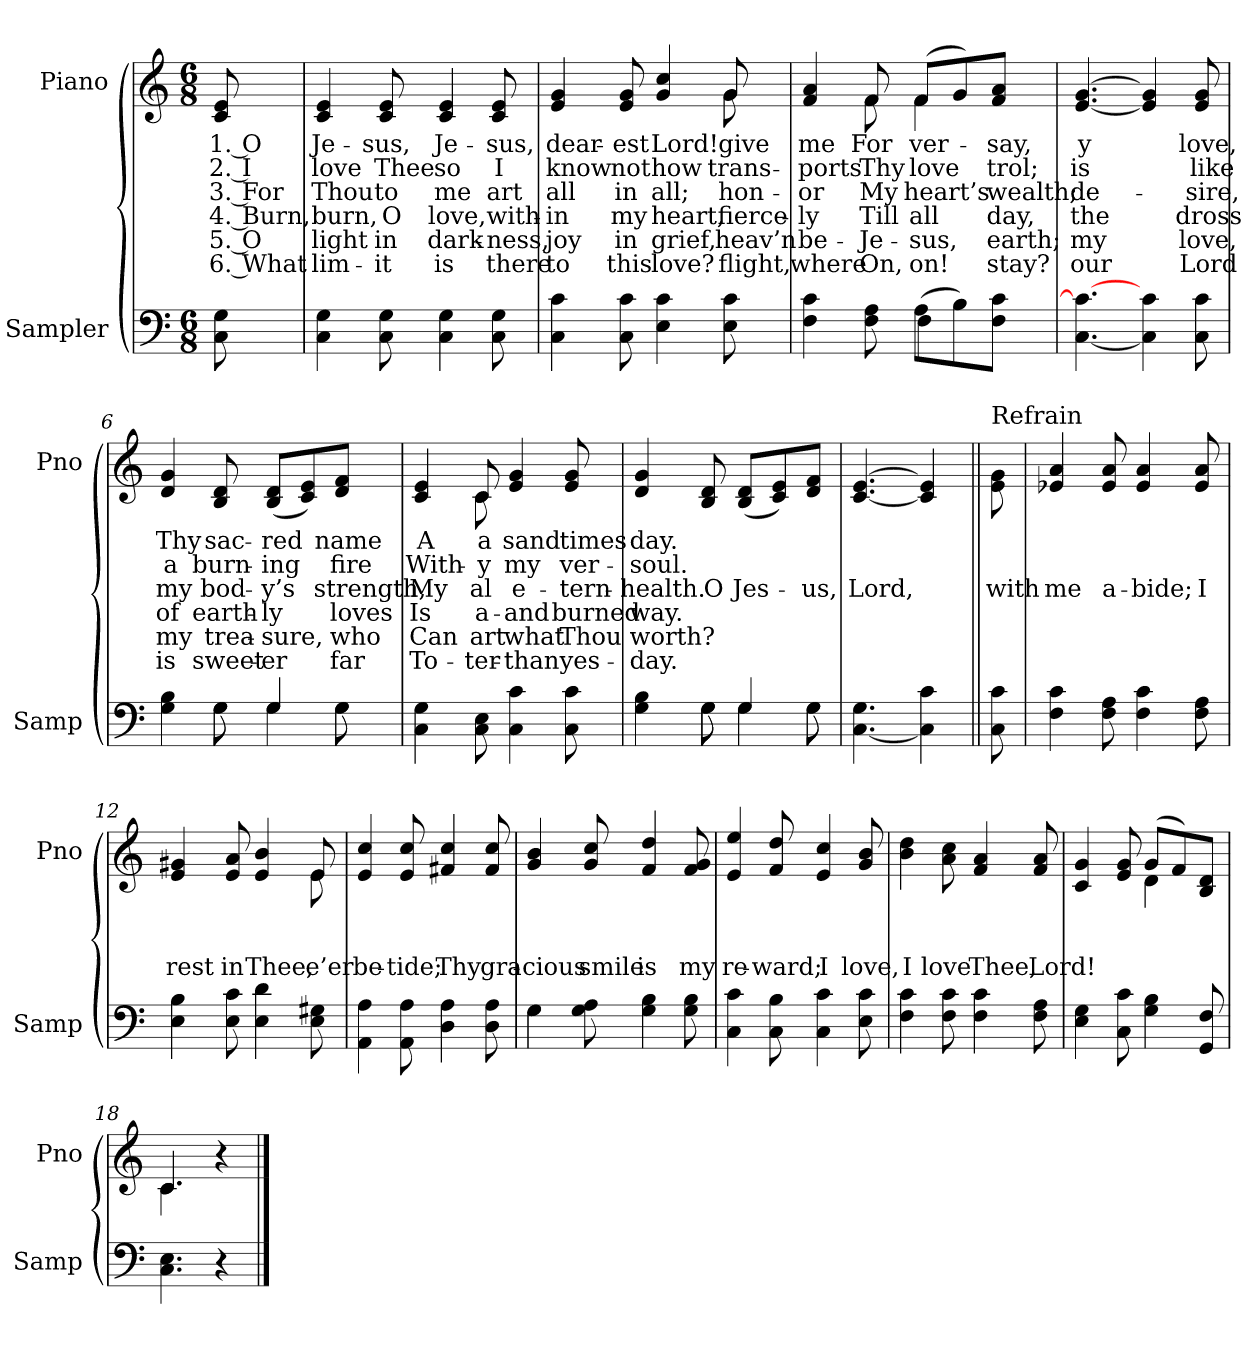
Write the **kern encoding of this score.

**kern	**kern	**text	**text	**text	**text	**text	**text
*part2	*part1	*part1	*part1	*part1	*part1	*part1	*part1
*staff2	*staff1	*staff1	*staff1	*staff1	*staff1	*staff1	*staff1
*I"Sampler	*I"Piano	*	*	*	*	*	*
*I'Samp	*I'Pno	*	*	*	*	*	*
*clefF4	*clefG2	*	*	*	*	*	*
*M6/8	*M6/8	*	*	*	*	*	*
=1	=1	=1	=1	=1	=1	=1	=1
8C 8G	8c 8e	1. O	2. I	3. For	4. Burn,	5. O	6. What
=2	=2	=2	=2	=2	=2	=2	=2
4C 4G	4c 4e	Je-	love	Thou	burn,	light	lim-
8C 8G	8c 8e	-sus,	Thee	to	O	in	-it
4C 4G	4c 4e	Je-	so	me	love,	dark-	is
8C 8G	8c 8e	-sus,	I	art	with-	-ness,	there
=3	=3	=3	=3	=3	=3	=3	=3
*	*^	*	*	*	*	*	*
4C 4c	4e 4g	8ryy	dear-	know	all	-in	joy	to
*	*v	*v	*	*	*	*	*	*
8C 8c	8e 8g	-est	not	in	my	in	this
4E 4c	4g 4cc	Lord!	how	all;	heart,	grief,	love?
*	*^	*	*	*	*	*	*
8E 8c	8g/	8g	-give	trans-	hon-	fierce-	heav’n	flight,
=4	=4	=4	=4	=4	=4	=4	=4	=4
*^	*	*	*	*	*	*	*	*
4F 4c	4.ryy	4f 4a	4ryy	me	-ports	-or	-ly	be-	where
8F 8A	.	8f/	8f	For	Thy	My	Till	Je-	On,
(8A\L	4F	(8f/L	4f	ver-	love	heart’s	all	-sus,	on!
8B\)	.	8g/)	.	.	.	.	.	.	.
8F\ 8c\J	8ryy	8f/ 8a/J	8ryy	say,	-trol;	wealth;	day,	earth;	stay?
*v	*v	*	*	*	*	*	*	*	*
*	*v	*v	*	*	*	*	*	*
=5	=5	=5	=5	=5	=5	=5	=5
[4.C 4.c_	[4.e [4.g	-y	is	de-	the	my	our
4C] 4c	4e] 4g]	.	.	.	.	.	.
8C 8c	8e 8g	love,	like	-sire,	dross	love,	Lord
=6	=6	=6	=6	=6	=6	=6	=6
*^	*	*	*	*	*	*	*
4G 4B	4ryy	4d 4g	Thy	a	my	of	my	is
8G\	8G	8B 8d	sac-	burn-	bod-	earth-	trea-	sweet-
4G/	4G	(8B/ 8d/L	-red	-ing	-y’s	-ly	-sure,	-er
.	.	8c/ 8e/)	.	.	.	.	.	.
8G\	8G	8d/ 8f/J	name	fire	strength,	loves	who	far
*v	*v	*	*	*	*	*	*	*
=7	=7	=7	=7	=7	=7	=7	=7
*	*^	*	*	*	*	*	*
4C 4G	4c 4e	4ryy	A	With-	My	Is	Can	To-
8C 8E	8c/	8c	a	-y	-al	a-	art	-ter-
4C 4c	4e 4g	4.ryy	-sand	my	e-	and	what	than
8C 8c	8e 8g	.	times	ver-	-tern-	burned	Thou	yes-
*	*v	*v	*	*	*	*	*	*
=8	=8	=8	=8	=8	=8	=8	=8
*^	*	*	*	*	*	*	*
4G 4B	4ryy	4d 4g	day.	soul.	health.	-way.	worth?	-day.
8G\	8G	8B 8d	.	.	O	.	.	.
4G/	4G	(8B/ 8d/L	.	.	Jes-	.	.	.
.	.	8c/ 8e/)	.	.	.	.	.	.
8G\	8G	8d/ 8f/J	.	.	-us,	.	.	.
*v	*v	*	*	*	*	*	*	*
=9	=9	=9	=9	=9	=9	=9	=9
[4.C 4.G	[4.c [4.e	.	.	Lord,	.	.	.
4C] 4c	4c] 4e]	.	.	.	.	.	.
=10||	=10||	=10||	=10||	=10||	=10||	=10||	=10||
!	!LO:TX:t=Refrain	!	!	!	!	!	!
8C 8c	8e\ 8g\	.	.	with	.	.	.
=11	=11	=11	=11	=11	=11	=11	=11
4F 4c	4e-X 4a	.	.	me	.	.	.
8F 8A	8e- 8a	.	.	a-	.	.	.
4F 4c	4e- 4a	.	.	-bide;	.	.	.
8F 8A	8e- 8a	.	.	I	.	.	.
=12	=12	=12	=12	=12	=12	=12	=12
*	*^	*	*	*	*	*	*
4E 4B	4e 4g#X	8ryy	.	.	rest	.	.	.
*	*v	*v	*	*	*	*	*	*
8E 8c	8e 8a	.	.	in	.	.	.
4E 4d	4e 4b	.	.	Thee,	.	.	.
*	*^	*	*	*	*	*	*
8E 8G#X	8e/	8e	.	.	-e’er	.	.	.
*	*v	*v	*	*	*	*	*	*
=13	=13	=13	=13	=13	=13	=13	=13
4AA 4A	4e 4cc	.	.	be-	.	.	.
8AA 8A	8e 8cc	.	.	-tide;	.	.	.
4D 4A	4f#X 4cc	.	.	Thy	.	.	.
8D 8A	8f# 8cc	.	.	gra-	.	.	.
=14	=14	=14	=14	=14	=14	=14	=14
*^	*	*	*	*	*	*	*
4G\	4G	4g 4b	.	.	-cious	.	.	.
8G 8A	2ryy	8g 8cc	.	.	smile	.	.	.
4G 4B	.	4f 4dd	.	.	is	.	.	.
8G 8B	.	8f 8g	.	.	my	.	.	.
*v	*v	*	*	*	*	*	*	*
=15	=15	=15	=15	=15	=15	=15	=15
4C 4c	4e 4ee	.	.	re-	.	.	.
8C 8B	8f 8dd	.	.	-ward;	.	.	.
4C 4c	4e 4cc	.	.	I	.	.	.
8E 8c	8g 8b	.	.	love,	.	.	.
=16	=16	=16	=16	=16	=16	=16	=16
4F 4c	4b 4dd	.	.	I	.	.	.
8F 8c	8a 8cc	.	.	love	.	.	.
4F 4c	4f 4a	.	.	Thee,	.	.	.
8F 8A	8f 8a	.	.	Lord!	.	.	.
=17	=17	=17	=17	=17	=17	=17	=17
*	*^	*	*	*	*	*	*
4E 4G	4c 4g	4.ryy	.	.	.	.	.	.
8C 8c	8e 8g	.	.	.	.	.	.	.
4G 4B	(8g/L	4d	.	.	.	.	.	.
.	8f/)	.	.	.	.	.	.	.
8GG 8F	8B/ 8d/J	8ryy	.	.	.	.	.	.
=18	=18	=18	=18	=18	=18	=18	=18	=18
4.C 4.E	4.c/	4.c	.	.	.	.	.	.
4r	4r	4ryy	.	.	.	.	.	.
*	*v	*v	*	*	*	*	*	*
==	==	==	==	==	==	==	==
*-	*-	*-	*-	*-	*-	*-	*-
